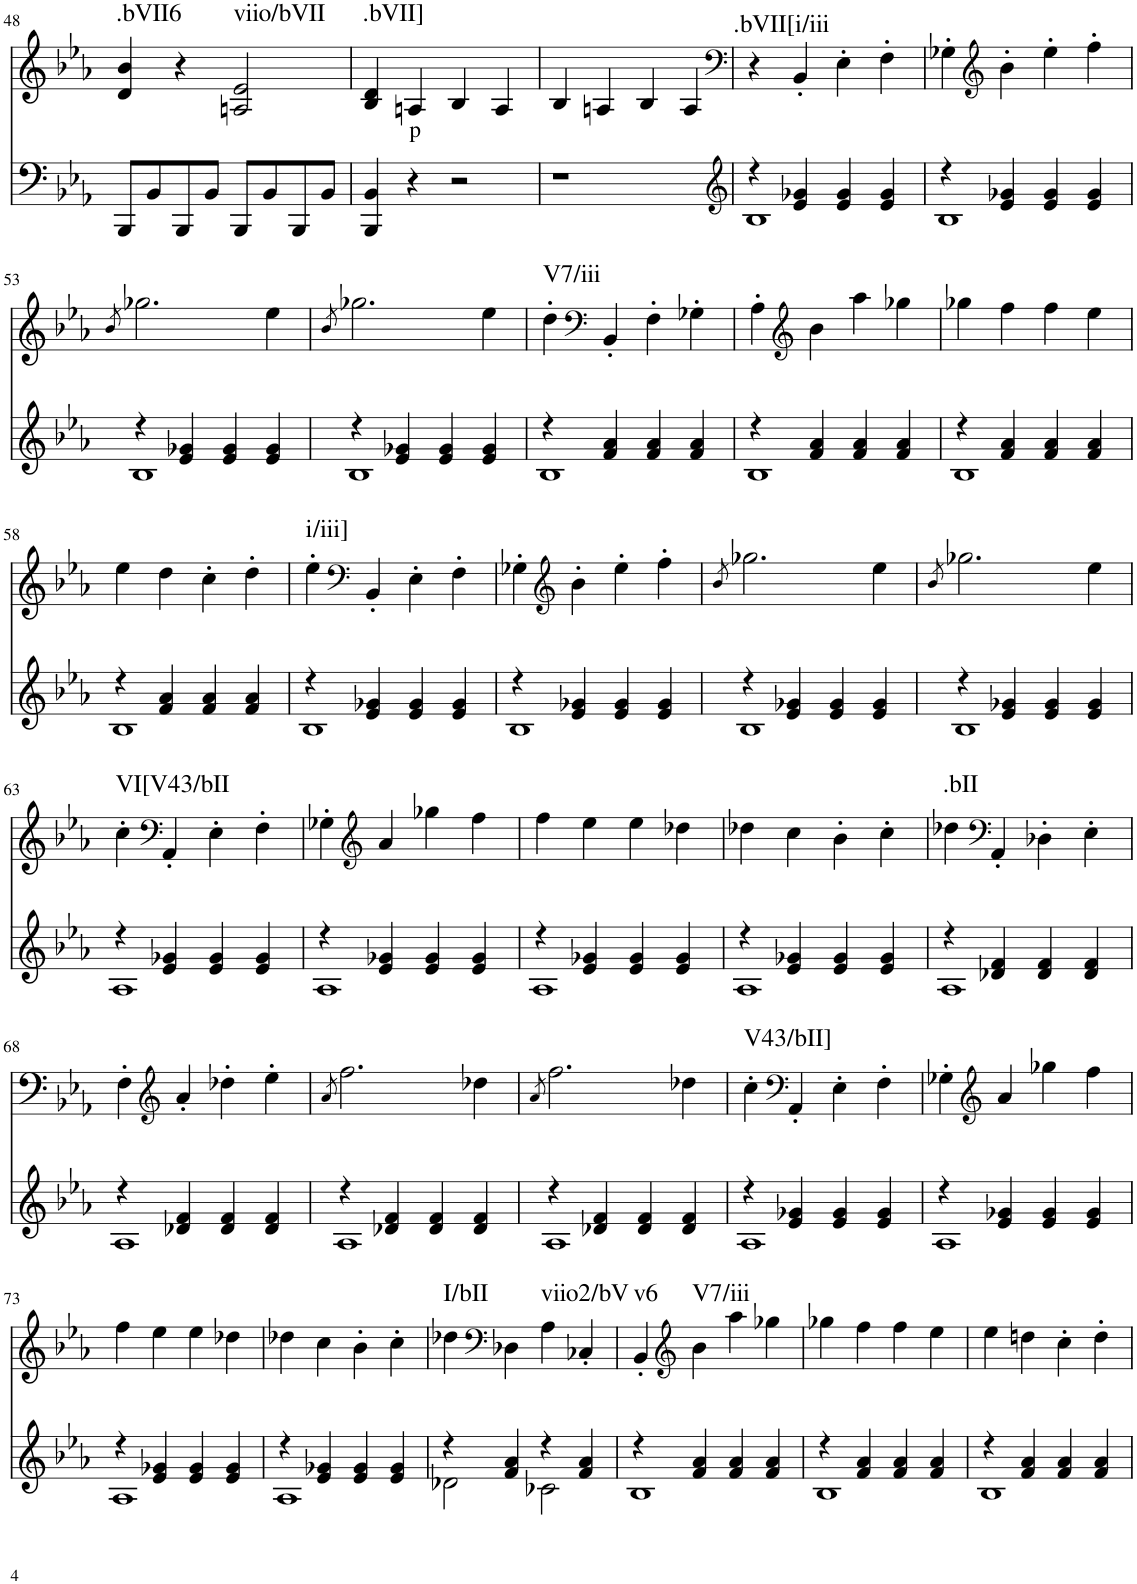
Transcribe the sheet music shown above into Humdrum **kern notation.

**kern	**kern	**text	**harte
*part2	*part1	*part1	*part1
*staff2	*staff1	*staff1	*
*I"piano	*I"piano	*	*
*I'Pno	*I'Pno	*	*
!!LO:PB:g=z
*clefF4	*clefG2	*	*
*k[b-e-a-]	*k[b-e-a-]	*	*
*c:	*c:	*	*
*M2/2	*M2/2	*	*
=48	=48	=48	=48
!	!	!	!LO:H:kt=.bVII6
8BBB-/L	4d/ 4b-/	.	N
8BB-/	.	.	.
8BBB-/	4r	.	.
8BB-/J	.	.	.
!	!	!	!LO:H:kt=viio/bVII
8BBB-/L	2An/ 2e-/	.	N
8BB-/	.	.	.
8BBB-/	.	.	.
8BB-/J	.	.	.
=49	=49	=49	=49
!	!	!	!LO:H:kt=.bVII]
4BBB-/ 4BB-/	4B-/ 4d/	.	N
!	!	!LO:LY:b	!
4r	4An/	p	.
2r	4B-/	.	.
.	4A/	.	.
=50	=50	=50	=50
1r	4B-/	.	.
.	4An/	.	.
.	4B-/	.	.
.	4A/	.	.
=51	=51	=51	=51
*clefG2	*clefF4	*	*
*^	*	*	*
!	!	!	!	!LO:H:kt=.bVII[i/iii
4r	1B-	4r	.	N
4e-/ 4g-X/	.	4BB-'/	.	.
4e-/ 4g-/	.	4E-'\	.	.
4e-/ 4g-/	.	4F'\	.	.
=52	=52	=52	=52	=52
4r	1B-	4G-X'\	.	.
*	*	*clefG2	*	*
4e-/ 4g-X/	.	4b-'\	.	.
4e-/ 4g-/	.	4ee-'\	.	.
4e-/ 4g-/	.	4ff'\	.	.
!!LO:LB:g=z
=53	=53	=53	=53	=53
.	.	8qb-/	.	.
4r	1B-	2.gg-X\	.	.
4e-/ 4g-X/	.	.	.	.
4e-/ 4g-/	.	.	.	.
4e-/ 4g-/	.	4ee-\	.	.
=54	=54	=54	=54	=54
.	.	8qb-/	.	.
4r	1B-	2.gg-X\	.	.
4e-/ 4g-X/	.	.	.	.
4e-/ 4g-/	.	.	.	.
4e-/ 4g-/	.	4ee-\	.	.
=55	=55	=55	=55	=55
!	!	!	!	!LO:H:kt=V7/iii
4r	1B-	4dd'\	.	N
*	*	*clefF4	*	*
4f/ 4a-/	.	4BB-'/	.	.
4f/ 4a-/	.	4F'\	.	.
4f/ 4a-/	.	4G-X'\	.	.
=56	=56	=56	=56	=56
4r	1B-	4A-'\	.	.
*	*	*clefG2	*	*
4f/ 4a-/	.	4b-\	.	.
4f/ 4a-/	.	4aa-\	.	.
4f/ 4a-/	.	4gg-X\	.	.
=57	=57	=57	=57	=57
4r	1B-	4gg-X\	.	.
4f/ 4a-/	.	4ff\	.	.
4f/ 4a-/	.	4ff\	.	.
4f/ 4a-/	.	4ee-\	.	.
!!LO:LB:g=z
=58	=58	=58	=58	=58
4r	1B-	4ee-\	.	.
4f/ 4a-/	.	4dd\	.	.
4f/ 4a-/	.	4cc'\	.	.
4f/ 4a-/	.	4dd'\	.	.
=59	=59	=59	=59	=59
!	!	!	!	!LO:H:kt=i/iii]
4r	1B-	4ee-'\	.	N
*	*	*clefF4	*	*
4e-/ 4g-X/	.	4BB-'/	.	.
4e-/ 4g-/	.	4E-'\	.	.
4e-/ 4g-/	.	4F'\	.	.
=60	=60	=60	=60	=60
4r	1B-	4G-X'\	.	.
*	*	*clefG2	*	*
4e-/ 4g-X/	.	4b-'\	.	.
4e-/ 4g-/	.	4ee-'\	.	.
4e-/ 4g-/	.	4ff'\	.	.
=61	=61	=61	=61	=61
.	.	8qb-/	.	.
4r	1B-	2.gg-X\	.	.
4e-/ 4g-X/	.	.	.	.
4e-/ 4g-/	.	.	.	.
4e-/ 4g-/	.	4ee-\	.	.
=62	=62	=62	=62	=62
.	.	8qb-/	.	.
4r	1B-	2.gg-X\	.	.
4e-/ 4g-X/	.	.	.	.
4e-/ 4g-/	.	.	.	.
4e-/ 4g-/	.	4ee-\	.	.
!!LO:LB:g=z
=63	=63	=63	=63	=63
!	!	!	!	!LO:H:kt=VI[V43/bII
4r	1A-	4cc'\	.	N
*	*	*clefF4	*	*
4e-/ 4g-X/	.	4AA-'/	.	.
4e-/ 4g-/	.	4E-'\	.	.
4e-/ 4g-/	.	4F'\	.	.
=64	=64	=64	=64	=64
4r	1A-	4G-X'\	.	.
*	*	*clefG2	*	*
4e-/ 4g-X/	.	4a-/	.	.
4e-/ 4g-/	.	4gg-X\	.	.
4e-/ 4g-/	.	4ff\	.	.
=65	=65	=65	=65	=65
4r	1A-	4ff\	.	.
4e-/ 4g-X/	.	4ee-\	.	.
4e-/ 4g-/	.	4ee-\	.	.
4e-/ 4g-/	.	4dd-X\	.	.
=66	=66	=66	=66	=66
4r	1A-	4dd-X\	.	.
4e-/ 4g-X/	.	4cc\	.	.
4e-/ 4g-/	.	4b-'\	.	.
4e-/ 4g-/	.	4cc'\	.	.
=67	=67	=67	=67	=67
!	!	!	!	!LO:H:kt=.bII
4r	1A-	4dd-X\	.	N
*	*	*clefF4	*	*
4d-X/ 4f/	.	4AA-'/	.	.
4d-/ 4f/	.	4D-X'\	.	.
4d-/ 4f/	.	4E-'\	.	.
!!LO:LB:g=z
=68	=68	=68	=68	=68
4r	1A-	4F'\	.	.
*	*	*clefG2	*	*
4d-X/ 4f/	.	4a-'/	.	.
4d-/ 4f/	.	4dd-X'\	.	.
4d-/ 4f/	.	4ee-'\	.	.
=69	=69	=69	=69	=69
.	.	8qa-/	.	.
4r	1A-	2.ff\	.	.
4d-X/ 4f/	.	.	.	.
4d-/ 4f/	.	.	.	.
4d-/ 4f/	.	4dd-X\	.	.
=70	=70	=70	=70	=70
.	.	8qa-/	.	.
4r	1A-	2.ff\	.	.
4d-X/ 4f/	.	.	.	.
4d-/ 4f/	.	.	.	.
4d-/ 4f/	.	4dd-X\	.	.
=71	=71	=71	=71	=71
!	!	!	!	!LO:H:kt=V43/bII]
4r	1A-	4cc'\	.	N
*	*	*clefF4	*	*
4e-/ 4g-X/	.	4AA-'/	.	.
4e-/ 4g-/	.	4E-'\	.	.
4e-/ 4g-/	.	4F'\	.	.
=72	=72	=72	=72	=72
4r	1A-	4G-X'\	.	.
*	*	*clefG2	*	*
4e-/ 4g-X/	.	4a-/	.	.
4e-/ 4g-/	.	4gg-X\	.	.
4e-/ 4g-/	.	4ff\	.	.
!!LO:LB:g=z
=73	=73	=73	=73	=73
4r	1A-	4ff\	.	.
4e-/ 4g-X/	.	4ee-\	.	.
4e-/ 4g-/	.	4ee-\	.	.
4e-/ 4g-/	.	4dd-X\	.	.
=74	=74	=74	=74	=74
4r	1A-	4dd-X\	.	.
4e-/ 4g-X/	.	4cc\	.	.
4e-/ 4g-/	.	4b-'\	.	.
4e-/ 4g-/	.	4cc'\	.	.
=75	=75	=75	=75	=75
!	!	!	!	!LO:H:kt=I/bII
4r	2d-X\	4dd-X\	.	N
*	*	*clefF4	*	*
4f/ 4a-/	.	4D-X\	.	.
!	!	!	!	!LO:H:kt=viio2/bV
4r	2c-X\	4A-\	.	N
4f/ 4a-/	.	4C-X'/	.	.
=76	=76	=76	=76	=76
!	!	!	!	!LO:H:kt=v6
4r	1B-	4BB-'/	.	N
*	*	*clefG2	*	*
!	!	!	!	!LO:H:kt=V7/iii
4f/ 4a-/	.	4b-\	.	N
4f/ 4a-/	.	4aa-\	.	.
4f/ 4a-/	.	4gg-X\	.	.
=77	=77	=77	=77	=77
4r	1B-	4gg-X\	.	.
4f/ 4a-/	.	4ff\	.	.
4f/ 4a-/	.	4ff\	.	.
4f/ 4a-/	.	4ee-\	.	.
=78	=78	=78	=78	=78
4r	1B-	4ee-\	.	.
4f/ 4a-/	.	4ddn\	.	.
4f/ 4a-/	.	4cc'\	.	.
4f/ 4a-/	.	4dd'\	.	.
*v	*v	*	*	*
=	=	=	=
*-	*-	*-	*-
